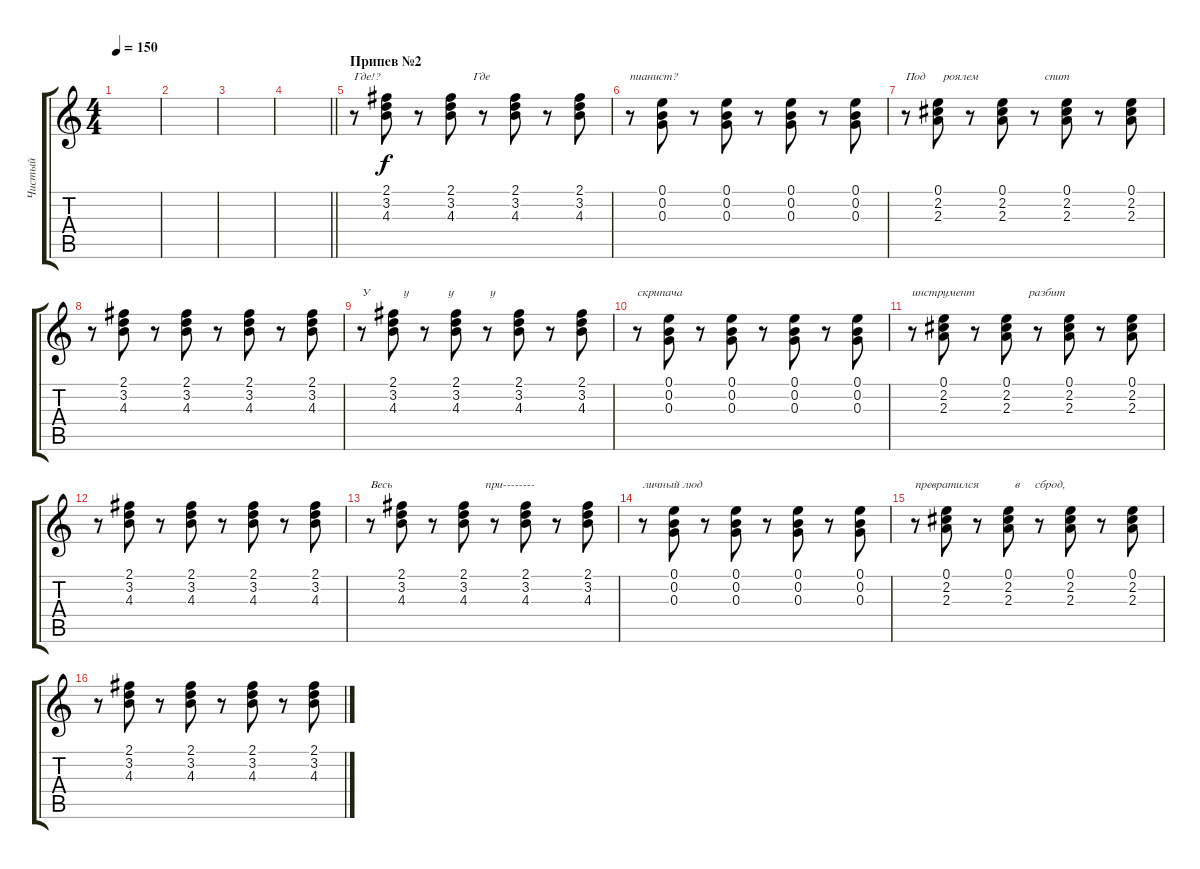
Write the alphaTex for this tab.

\track ("Чистый" "Чистый") {instrument distortionguitar}
\staff {score tabs}
\tuning (E4 B3 G3 D3 A2 E2) {hide}
\ts (4 4)
\tempo 150
\clef g2
\ks c
|
|
|
\barLineRight lightlight
|
\section ("" "Припев №2")
r.8{txt "Где!?                               Где " volume 12} (2.1 3.2 4.3).8 r.8 (2.1 3.2 4.3).8 r.8 (2.1 3.2 4.3).8 r.8 (2.1 3.2 4.3).8 |
r.8{txt "пианист?"} (0.1 0.2 0.3).8 r.8 (0.1 0.2 0.3).8 r.8 (0.1 0.2 0.3).8 r.8 (0.1 0.2 0.3).8 |
r.8{txt "Под      роялем                      спит"} (0.1 2.2 2.3).8 r.8 (0.1 2.2 2.3).8 r.8 (0.1 2.2 2.3).8 r.8 (0.1 2.2 2.3).8 |
r.8 (2.1 3.2 4.3).8 r.8 (2.1 3.2 4.3).8 r.8 (2.1 3.2 4.3).8 r.8 (2.1 3.2 4.3).8 |
r.8{txt "У           у             у            у   "} (2.1 3.2 4.3).8 r.8 (2.1 3.2 4.3).8 r.8 (2.1 3.2 4.3).8 r.8 (2.1 3.2 4.3).8 |
r.8{txt "скрипача"} (0.1 0.2 0.3).8 r.8 (0.1 0.2 0.3).8 r.8 (0.1 0.2 0.3).8 r.8 (0.1 0.2 0.3).8 |
r.8{txt "инструмент                  разбит"} (0.1 2.2 2.3).8 r.8 (0.1 2.2 2.3).8 r.8 (0.1 2.2 2.3).8 r.8 (0.1 2.2 2.3).8 |
r.8 (2.1 3.2 4.3).8 r.8 (2.1 3.2 4.3).8 r.8 (2.1 3.2 4.3).8 r.8 (2.1 3.2 4.3).8 |
r.8{txt "Весь                               при--------"} (2.1 3.2 4.3).8 r.8 (2.1 3.2 4.3).8 r.8 (2.1 3.2 4.3).8 r.8 (2.1 3.2 4.3).8 |
r.8{txt "личный люд"} (0.1 0.2 0.3).8 r.8 (0.1 0.2 0.3).8 r.8 (0.1 0.2 0.3).8 r.8 (0.1 0.2 0.3).8 |
r.8{txt "превратился            в     сброд,"} (0.1 2.2 2.3).8 r.8 (0.1 2.2 2.3).8 r.8 (0.1 2.2 2.3).8 r.8 (0.1 2.2 2.3).8 |
r.8 (2.1 3.2 4.3).8 r.8 (2.1 3.2 4.3).8 r.8 (2.1 3.2 4.3).8 r.8 (2.1 3.2 4.3).8
